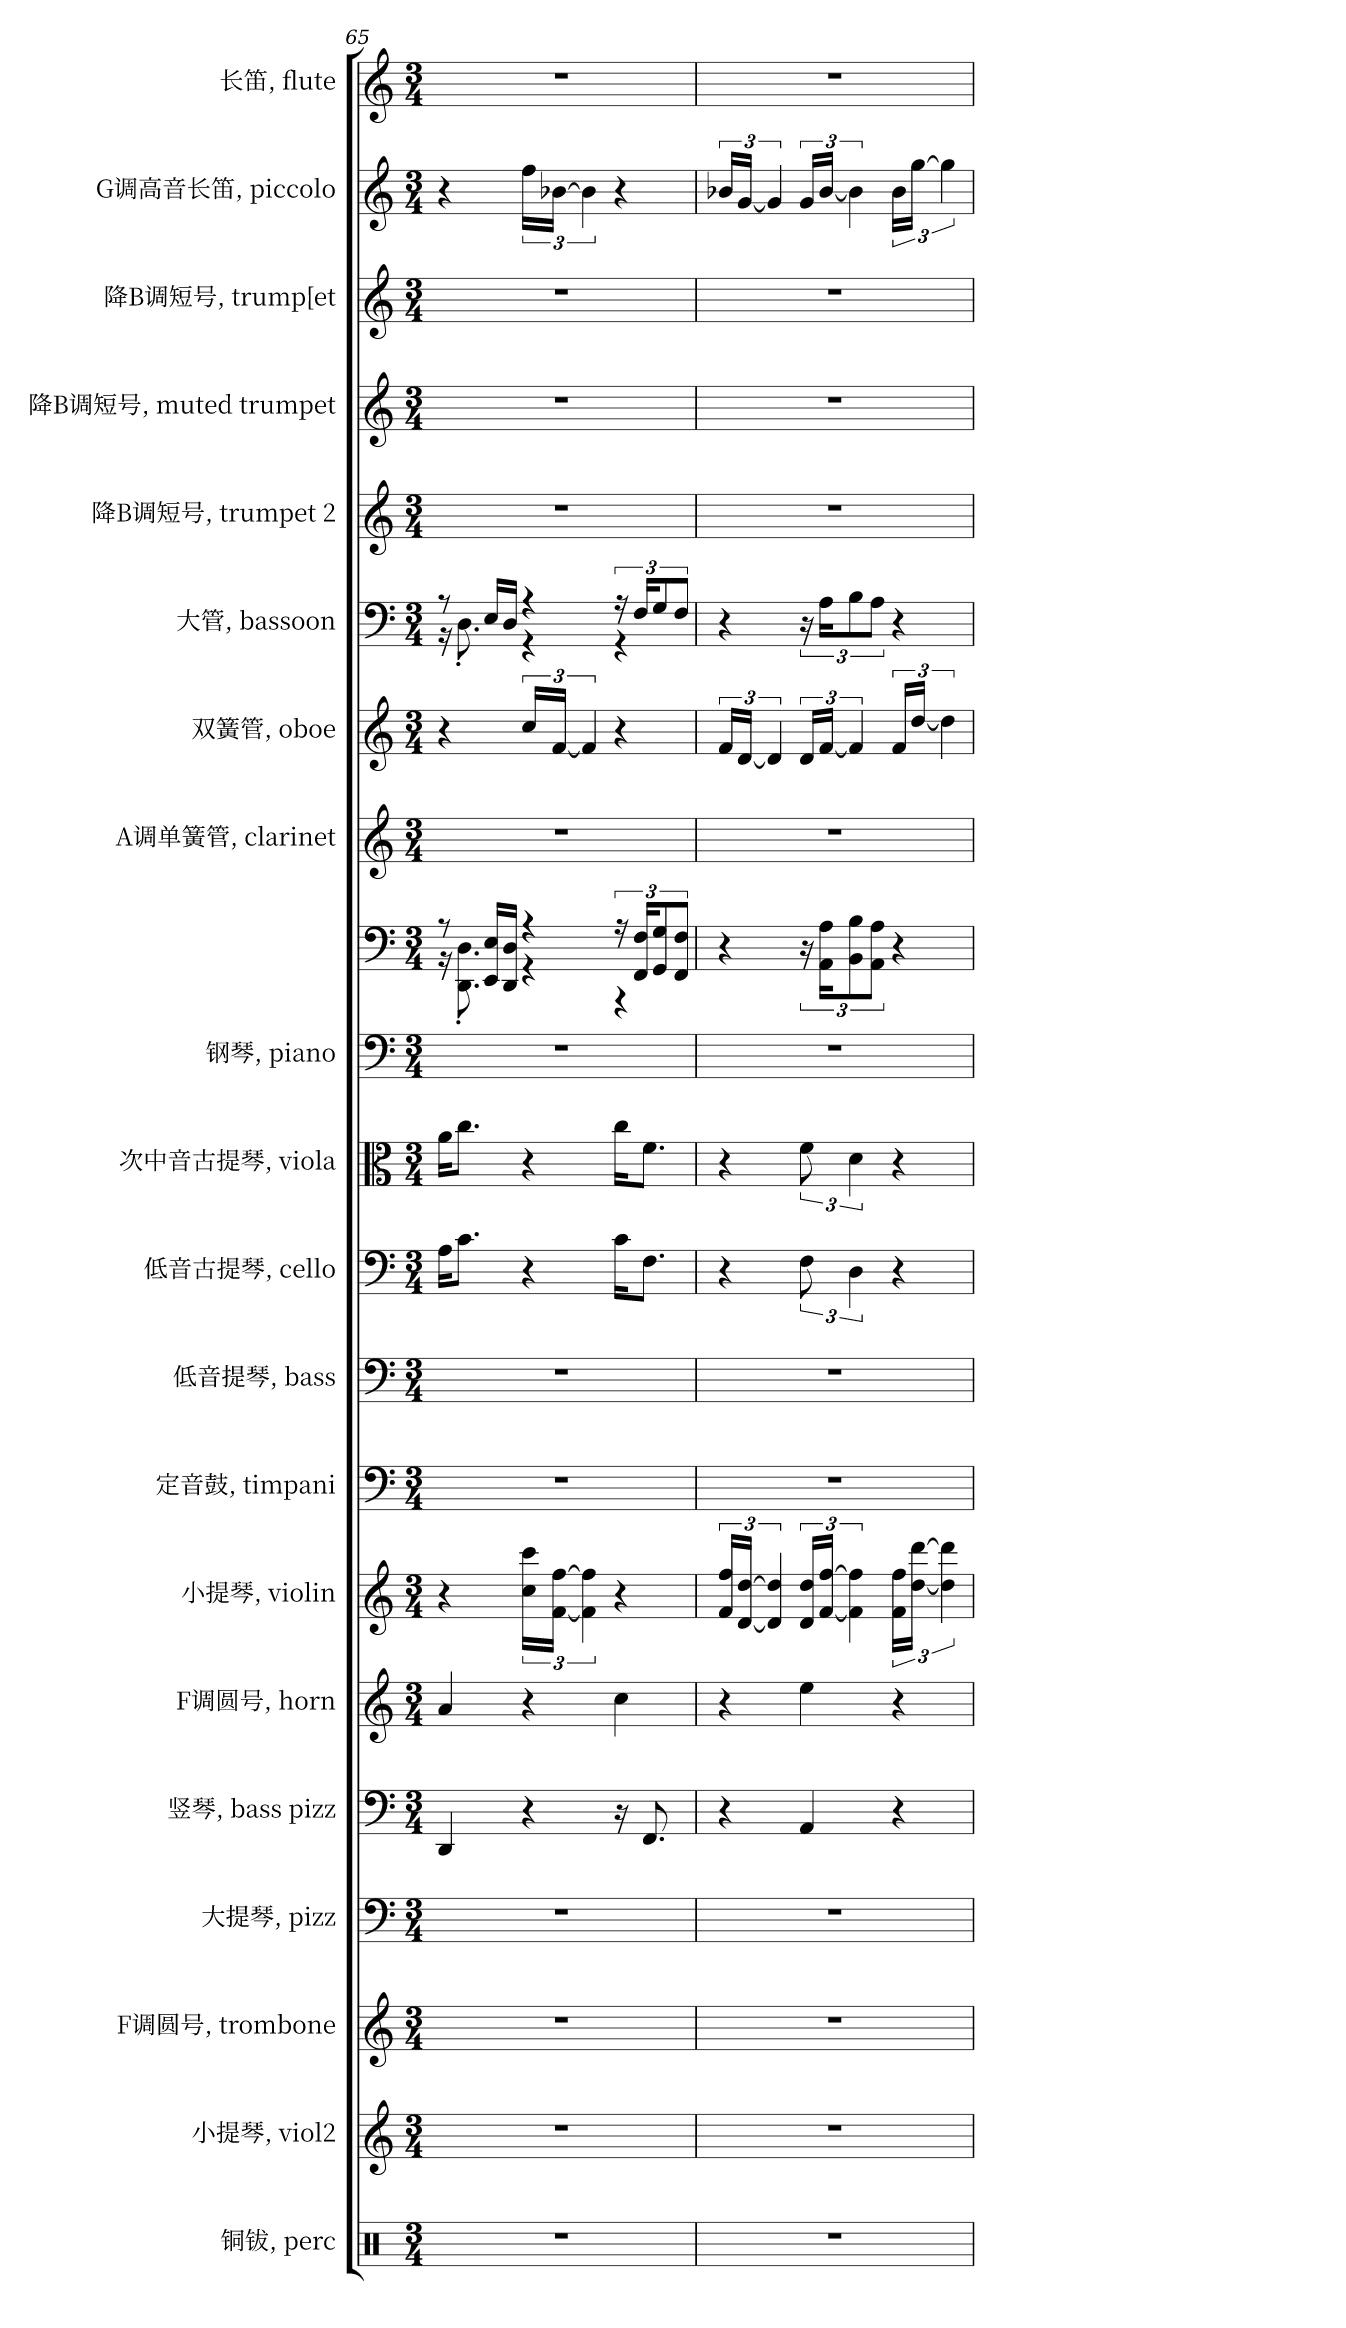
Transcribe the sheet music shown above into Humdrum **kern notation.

**kern	**kern	**kern	**kern	**kern	**kern	**kern	**kern	**kern	**kern	**kern	**kern	**kern	**kern	**kern	**kern	**kern	**kern	**kern	**kern	**kern
*part20	*part19	*part18	*part17	*part16	*part15	*part14	*part13	*part12	*part11	*part10	*part9	*part9	*part8	*part7	*part6	*part5	*part4	*part3	*part2	*part1
*staff21	*staff20	*staff19	*staff18	*staff17	*staff16	*staff15	*staff14	*staff13	*staff12	*staff11	*staff10	*staff9	*staff8	*staff7	*staff6	*staff5	*staff4	*staff3	*staff2	*staff1
*I"铜钹, perc	*I"小提琴, viol2	*I"F调圆号, trombone	*I"大提琴, pizz	*I"竖琴, bass pizz	*I"F调圆号, horn	*I"小提琴, violin	*I"定音鼓, timpani	*I"低音提琴, bass	*I"低音古提琴, cello	*I"次中音古提琴, viola	*I"钢琴, piano	*	*I"A调单簧管, clarinet	*I"双簧管, oboe	*I"大管, bassoon	*I"降B调短号, trumpet 2	*I"降B调短号, muted trumpet	*I"降B调短号, trump[et	*I"G调高音长笛, piccolo	*I"长笛, flute
*	*	*	*	*	*I'F Hn.	*I'Vln.	*I'Timp.	*	*	*	*I'Pno.	*	*I'A Cl.	*I'Ob.	*I'Bsn.	*	*	*	*	*I'Fl.
*clefX	*clefG2	*clefG2	*clefF4	*clefF4	*clefG2	*clefG2	*clefF4	*clefF4	*clefF4	*clefC3	*clefF4	*clefF4	*clefG2	*clefG2	*clefF4	*clefG2	*clefG2	*clefG2	*clefG2	*clefG2
*	*	*ITrd4c7	*	*	*ITrd4c7	*	*	*ITrd7c12	*	*	*	*	*ITrd2c3	*	*	*ITrd1c2	*ITrd1c2	*ITrd1c2	*ITrd-4c-7	*
*k[]	*k[]	*k[b-]	*k[]	*k[]	*k[b-]	*k[]	*k[]	*k[]	*k[]	*k[]	*k[]	*k[]	*k[f#c#g#]	*k[]	*k[]	*k[b-e-]	*k[b-e-]	*k[b-e-]	*k[f#]	*k[]
*M3/4	*M3/4	*M3/4	*M3/4	*M3/4	*M3/4	*M3/4	*M3/4	*M3/4	*M3/4	*M3/4	*M3/4	*M3/4	*M3/4	*M3/4	*M3/4	*M3/4	*M3/4	*M3/4	*M3/4	*M3/4
=65	=65	=65	=65	=65	=65	=65	=65	=65	=65	=65	=65	=65	=65	=65	=65	=65	=65	=65	=65	=65
*	*	*	*	*	*	*	*	*	*	*	*	*^	*	*	*^	*	*	*	*	*
2.r	2.r	2.r	2.r	4DD/	4d/	4r	2.r	2.r	16A\KL	16a\KL	2.r	8r	16r	2.r	4r	8r	16r	2.r	2.r	2.r	4r	2.r
.	.	.	.	.	.	.	.	.	8.c\J	8.cc\J	.	.	8.DD\' 8.D\'	.	.	.	8.D'\	.	.	.	.	.
.	.	.	.	.	.	.	.	.	.	.	.	16EE/ 16E/LL	.	.	.	16E/LL	.	.	.	.	.	.
.	.	.	.	.	.	.	.	.	.	.	.	16DD/ 16D/JJ	.	.	.	16D/JJ	.	.	.	.	.	.
.	.	.	.	4r	4r	24cc\ 24ccc\LL	.	.	4r	4r	.	4r	4r	.	24cc/LL	4r	4r	.	.	.	24ccc\LL	.
.	.	.	.	.	.	[24f\ [24ff\JJ	.	.	.	.	.	.	.	.	[24f/JJ	.	.	.	.	.	[24ffn\JJ	.
.	.	.	.	.	.	6f\] 6ff\]	.	.	.	.	.	.	.	.	6f/]	.	.	.	.	.	6ff\]	.
.	.	.	.	16r	4f\	4r	.	.	16c\KL	16cc\KL	.	24r	4r	.	4r	24r	4r	.	.	.	4r	.
.	.	.	.	.	.	.	.	.	.	.	.	24FF/ 24F/KL	.	.	.	24F/KL	.	.	.	.	.	.
.	.	.	.	8.FF/	.	.	.	.	8.F\J	8.f\J	.	.	.	.	.	.	.	.	.	.	.	.
.	.	.	.	.	.	.	.	.	.	.	.	12GG/ 12G/	.	.	.	12G/	.	.	.	.	.	.
.	.	.	.	.	.	.	.	.	.	.	.	12FF/ 12F/J	.	.	.	12F/J	.	.	.	.	.	.
*	*	*	*	*	*	*	*	*	*	*	*	*v	*v	*	*	*v	*v	*	*	*	*	*
=66	=66	=66	=66	=66	=66	=66	=66	=66	=66	=66	=66	=66	=66	=66	=66	=66	=66	=66	=66	=66
2.r	2.r	2.r	2.r	4r	4r	24f/ 24ff/LL	2.r	2.r	4r	4r	2.r	4r	2.r	24f/LL	4r	2.r	2.r	2.r	24ffn/LL	2.r
.	.	.	.	.	.	[24d/ [24dd/JJ	.	.	.	.	.	.	.	[24d/JJ	.	.	.	.	[24dd/JJ	.
.	.	.	.	.	.	6d/] 6dd/]	.	.	.	.	.	.	.	6d/]	.	.	.	.	6dd/]	.
.	.	.	.	4AA/	4a\	24d/ 24dd/LL	.	.	12F\	12f\	.	24r	.	24d/LL	24r	.	.	.	24dd/LL	.
.	.	.	.	.	.	[24f/ [24ff/JJ	.	.	.	.	.	24AA\ 24A\KL	.	[24f/JJ	24A\KL	.	.	.	[24ff/JJ	.
.	.	.	.	.	.	6f\] 6ff\]	.	.	6D\	6d\	.	12BB\ 12B\	.	6f/]	12B\	.	.	.	6ff\]	.
.	.	.	.	.	.	.	.	.	.	.	.	12AA\ 12A\J	.	.	12A\J	.	.	.	.	.
.	.	.	.	4r	4r	24f\ 24ff\LL	.	.	4r	4r	.	4r	.	24f/LL	4r	.	.	.	24ff\LL	.
.	.	.	.	.	.	[24dd\ [24ddd\JJ	.	.	.	.	.	.	.	[24dd/JJ	.	.	.	.	[24ddd\JJ	.
.	.	.	.	.	.	6dd\] 6ddd\]	.	.	.	.	.	.	.	6dd\]	.	.	.	.	6ddd\]	.
=	=	=	=	=	=	=	=	=	=	=	=	=	=	=	=	=	=	=	=	=
*-	*-	*-	*-	*-	*-	*-	*-	*-	*-	*-	*-	*-	*-	*-	*-	*-	*-	*-	*-	*-
